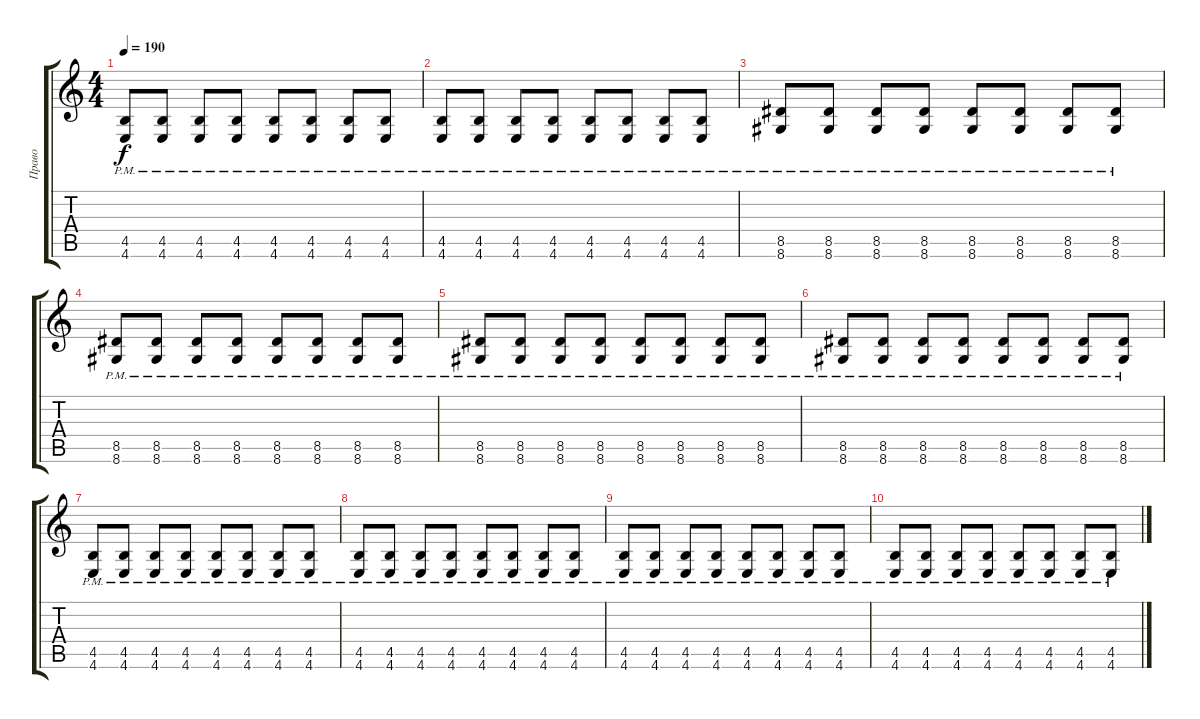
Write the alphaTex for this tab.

\track ("Право" "Право") {instrument distortionguitar}
\staff {score tabs}
\tuning (D4 A3 F3 C3 G2 C2) {hide}
\ts (4 4)
\tempo 190
\clef g2
\ks c
(4.5{pm} 4.6{pm}).8{dy f} (4.5{pm} 4.6{pm}).8 (4.5{pm} 4.6{pm}).8 (4.5{pm} 4.6{pm}).8 (4.5{pm} 4.6{pm}).8 (4.5{pm} 4.6{pm}).8 (4.5{pm} 4.6{pm}).8 (4.5{pm} 4.6{pm}).8 |
(4.5{pm} 4.6{pm}).8 (4.5{pm} 4.6{pm}).8 (4.5{pm} 4.6{pm}).8 (4.5{pm} 4.6{pm}).8 (4.5{pm} 4.6{pm}).8 (4.5{pm} 4.6{pm}).8 (4.5{pm} 4.6{pm}).8 (4.5{pm} 4.6{pm}).8 |
(8.5{pm} 8.6{pm}).8 (8.5{pm} 8.6{pm}).8 (8.5{pm} 8.6{pm}).8 (8.5{pm} 8.6{pm}).8 (8.5{pm} 8.6{pm}).8 (8.5{pm} 8.6{pm}).8 (8.5{pm} 8.6{pm}).8 (8.5{pm} 8.6{pm}).8 |
(8.5{pm} 8.6{pm}).8 (8.5{pm} 8.6{pm}).8 (8.5{pm} 8.6{pm}).8 (8.5{pm} 8.6{pm}).8 (8.5{pm} 8.6{pm}).8 (8.5{pm} 8.6{pm}).8 (8.5{pm} 8.6{pm}).8 (8.5{pm} 8.6{pm}).8 |
(8.5{pm} 8.6{pm}).8 (8.5{pm} 8.6{pm}).8 (8.5{pm} 8.6{pm}).8 (8.5{pm} 8.6{pm}).8 (8.5{pm} 8.6{pm}).8 (8.5{pm} 8.6{pm}).8 (8.5{pm} 8.6{pm}).8 (8.5{pm} 8.6{pm}).8 |
(8.5{pm} 8.6{pm}).8 (8.5{pm} 8.6{pm}).8 (8.5{pm} 8.6{pm}).8 (8.5{pm} 8.6{pm}).8 (8.5{pm} 8.6{pm}).8 (8.5{pm} 8.6{pm}).8 (8.5{pm} 8.6{pm}).8 (8.5{pm} 8.6{pm}).8 |
(4.5{pm} 4.6{pm}).8 (4.5{pm} 4.6{pm}).8 (4.5{pm} 4.6{pm}).8 (4.5{pm} 4.6{pm}).8 (4.5{pm} 4.6{pm}).8 (4.5{pm} 4.6{pm}).8 (4.5{pm} 4.6{pm}).8 (4.5{pm} 4.6{pm}).8 |
(4.5{pm} 4.6{pm}).8 (4.5{pm} 4.6{pm}).8 (4.5{pm} 4.6{pm}).8 (4.5{pm} 4.6{pm}).8 (4.5{pm} 4.6{pm}).8 (4.5{pm} 4.6{pm}).8 (4.5{pm} 4.6{pm}).8 (4.5{pm} 4.6{pm}).8 |
(4.5{pm} 4.6{pm}).8 (4.5{pm} 4.6{pm}).8 (4.5{pm} 4.6{pm}).8 (4.5{pm} 4.6{pm}).8 (4.5{pm} 4.6{pm}).8 (4.5{pm} 4.6{pm}).8 (4.5{pm} 4.6{pm}).8 (4.5{pm} 4.6{pm}).8 |
(4.5{pm} 4.6{pm}).8 (4.5{pm} 4.6{pm}).8 (4.5{pm} 4.6{pm}).8 (4.5{pm} 4.6{pm}).8 (4.5{pm} 4.6{pm}).8 (4.5{pm} 4.6{pm}).8 (4.5{pm} 4.6{pm}).8 (4.5{pm} 4.6{pm}).8
